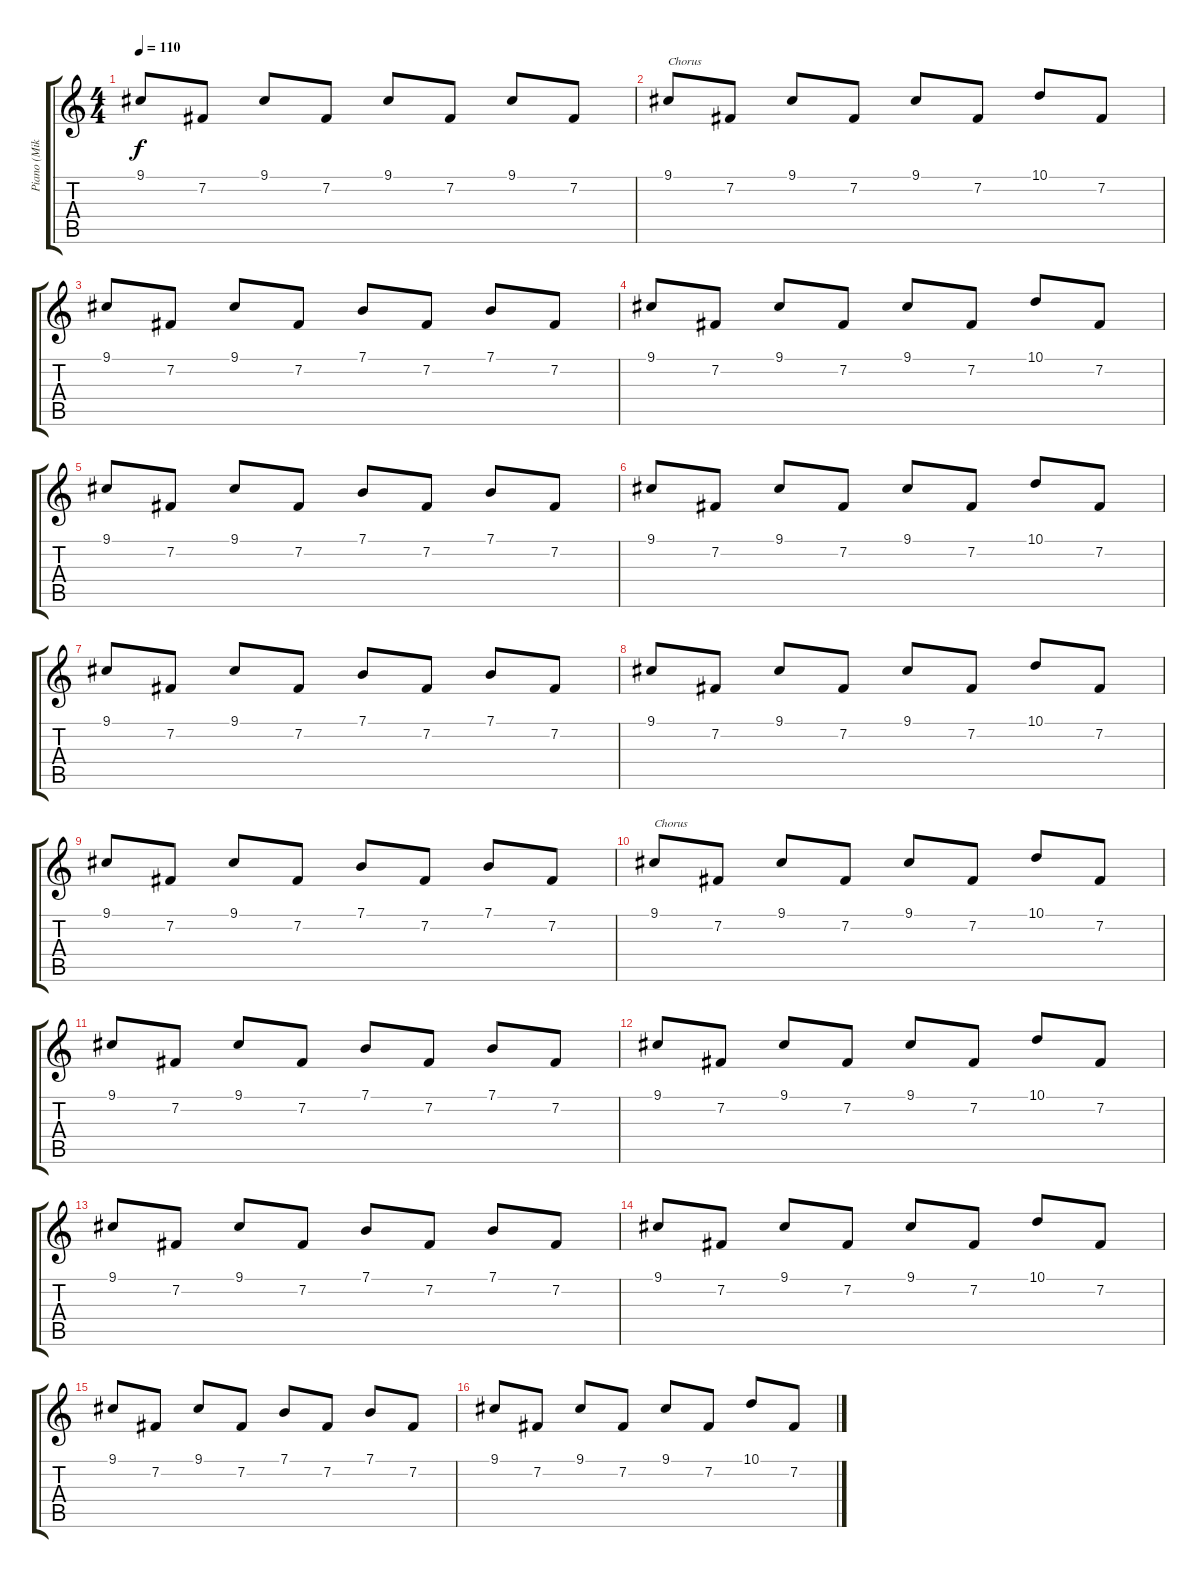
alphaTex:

\track ("Piano (Mike Shinoda)" "Piano (Mik") {instrument acousticgrandpiano}
\staff {score tabs}
\tuning (E4 B3 G3 D3 A2 D2) {hide}
\ts (4 4)
\tempo 110
\clef g2
\ks c
9.1.8{dy f volume 13 instrument acousticgrandpiano} 7.2.8 9.1.8 7.2.8 9.1.8 7.2.8 9.1.8 7.2.8 |
9.1.8{txt "Chorus" volume 13 instrument acousticgrandpiano} 7.2.8 9.1.8 7.2.8 9.1.8 7.2.8 10.1.8 7.2.8 |
9.1.8{volume 13 instrument acousticgrandpiano} 7.2.8 9.1.8 7.2.8 7.1.8 7.2.8 7.1.8 7.2.8 |
9.1.8{volume 13 instrument acousticgrandpiano} 7.2.8 9.1.8 7.2.8 9.1.8 7.2.8 10.1.8 7.2.8 |
9.1.8{volume 13 instrument acousticgrandpiano} 7.2.8 9.1.8 7.2.8 7.1.8 7.2.8 7.1.8 7.2.8 |
9.1.8{volume 13 instrument acousticgrandpiano} 7.2.8 9.1.8 7.2.8 9.1.8 7.2.8 10.1.8 7.2.8 |
9.1.8{volume 13 instrument acousticgrandpiano} 7.2.8 9.1.8 7.2.8 7.1.8 7.2.8 7.1.8 7.2.8 |
9.1.8{volume 13 instrument acousticgrandpiano} 7.2.8 9.1.8 7.2.8 9.1.8 7.2.8 10.1.8 7.2.8 |
9.1.8{volume 13 instrument acousticgrandpiano} 7.2.8 9.1.8 7.2.8 7.1.8 7.2.8 7.1.8 7.2.8 |
9.1.8{txt "Chorus" volume 13 instrument acousticgrandpiano} 7.2.8 9.1.8 7.2.8 9.1.8 7.2.8 10.1.8 7.2.8 |
9.1.8{volume 13 instrument acousticgrandpiano} 7.2.8 9.1.8 7.2.8 7.1.8 7.2.8 7.1.8 7.2.8 |
9.1.8{volume 13 instrument acousticgrandpiano} 7.2.8 9.1.8 7.2.8 9.1.8 7.2.8 10.1.8 7.2.8 |
9.1.8{volume 13 instrument acousticgrandpiano} 7.2.8 9.1.8 7.2.8 7.1.8 7.2.8 7.1.8 7.2.8 |
9.1.8{volume 13 instrument acousticgrandpiano} 7.2.8 9.1.8 7.2.8 9.1.8 7.2.8 10.1.8 7.2.8 |
9.1.8{volume 13 instrument acousticgrandpiano} 7.2.8 9.1.8 7.2.8 7.1.8 7.2.8 7.1.8 7.2.8 |
9.1.8{volume 13 instrument acousticgrandpiano} 7.2.8 9.1.8 7.2.8 9.1.8 7.2.8 10.1.8 7.2.8
